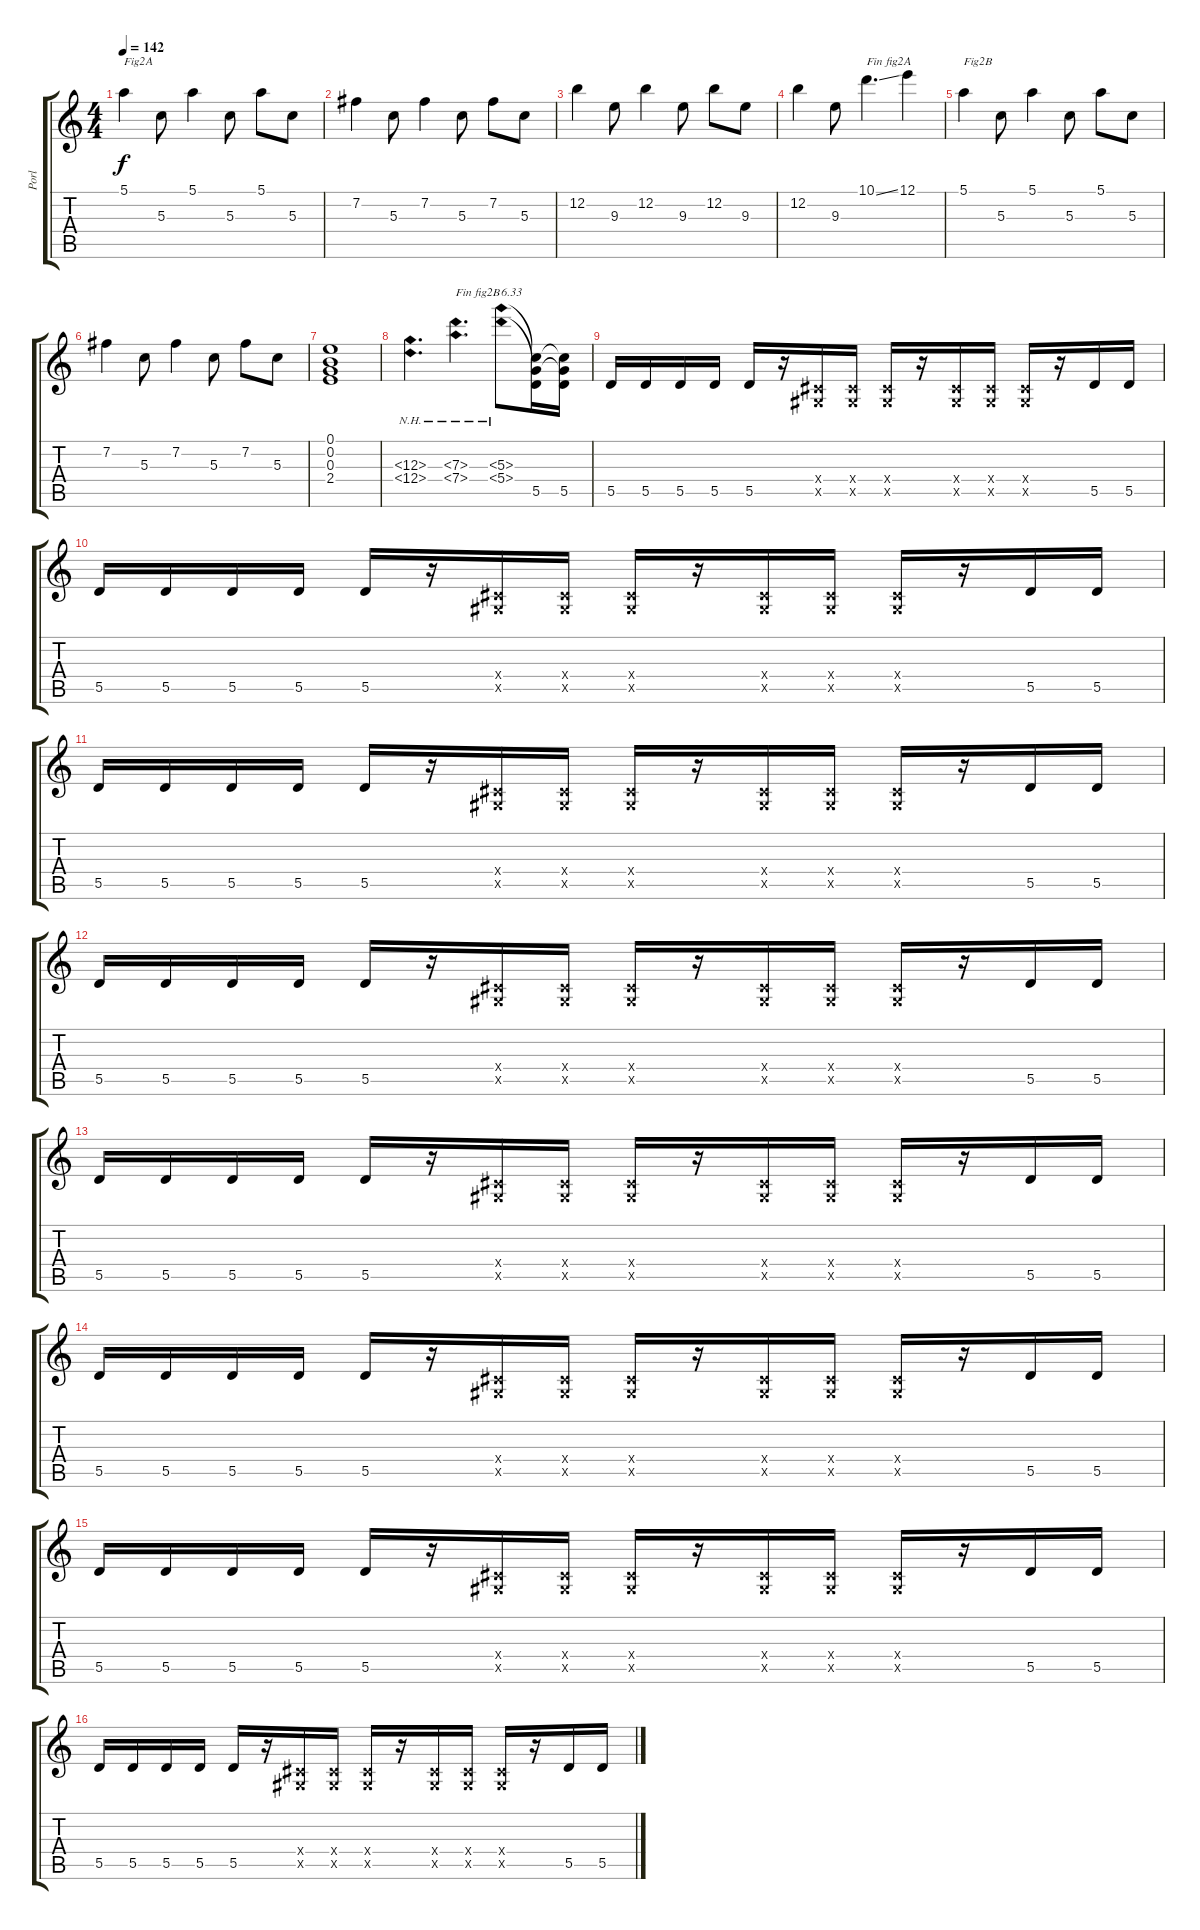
\track ("Porl" "Porl") {instrument distortionguitar}
\staff {score tabs}
\tuning (E4 B3 G3 D3 A2 E2) {hide}
\ts (4 4)
\tempo 142
\clef g2
\ks c
5.1.4{txt "Fig2A" dy f} 5.3.8 5.1.4 5.3.8 5.1.8 5.3.8 |
7.2.4 5.3.8 7.2.4 5.3.8 7.2.8 5.3.8 |
12.2.4 9.3.8 12.2.4 9.3.8 12.2.8 9.3.8 |
12.2.4 9.3.8 10.1{ss}.4{d txt "Fin fig2A"} 12.1.4 |
5.1.4{txt "Fig2B"} 5.3.8 5.1.4 5.3.8 5.1.8 5.3.8 |
7.2.4 5.3.8 7.2.4 5.3.8 7.2.8 5.3.8 |
(0.1 0.2 0.3 2.4).1 |
(12.3{nh} 12.4{nh}).4{d} (7.3{nh} 7.4{nh}).4{d txt "Fin fig2B"} (5.3{nh} 5.4{nh}).8{txt "6.33"} (5.3{t} 5.4{t} 5.5).16 (5.3{t} 5.4{t} 5.5).16 |
5.5.16 5.5.16 5.5.16 5.5.16 5.5.16 r.16 (-1.4{x} -1.5{x}).16 (-1.4{x} -1.5{x}).16 (-1.4{x} -1.5{x}).16 r.16 (-1.4{x} -1.5{x}).16 (-1.4{x} -1.5{x}).16 (-1.4{x} -1.5{x}).16 r.16 5.5.16 5.5.16 |
5.5.16 5.5.16 5.5.16 5.5.16 5.5.16 r.16 (-1.4{x} -1.5{x}).16 (-1.4{x} -1.5{x}).16 (-1.4{x} -1.5{x}).16 r.16 (-1.4{x} -1.5{x}).16 (-1.4{x} -1.5{x}).16 (-1.4{x} -1.5{x}).16 r.16 5.5.16 5.5.16 |
5.5.16 5.5.16 5.5.16 5.5.16 5.5.16 r.16 (-1.4{x} -1.5{x}).16 (-1.4{x} -1.5{x}).16 (-1.4{x} -1.5{x}).16 r.16 (-1.4{x} -1.5{x}).16 (-1.4{x} -1.5{x}).16 (-1.4{x} -1.5{x}).16 r.16 5.5.16 5.5.16 |
5.5.16 5.5.16 5.5.16 5.5.16 5.5.16 r.16 (-1.4{x} -1.5{x}).16 (-1.4{x} -1.5{x}).16 (-1.4{x} -1.5{x}).16 r.16 (-1.4{x} -1.5{x}).16 (-1.4{x} -1.5{x}).16 (-1.4{x} -1.5{x}).16 r.16 5.5.16 5.5.16 |
5.5.16 5.5.16 5.5.16 5.5.16 5.5.16 r.16 (-1.4{x} -1.5{x}).16 (-1.4{x} -1.5{x}).16 (-1.4{x} -1.5{x}).16 r.16 (-1.4{x} -1.5{x}).16 (-1.4{x} -1.5{x}).16 (-1.4{x} -1.5{x}).16 r.16 5.5.16 5.5.16 |
5.5.16 5.5.16 5.5.16 5.5.16 5.5.16 r.16 (-1.4{x} -1.5{x}).16 (-1.4{x} -1.5{x}).16 (-1.4{x} -1.5{x}).16 r.16 (-1.4{x} -1.5{x}).16 (-1.4{x} -1.5{x}).16 (-1.4{x} -1.5{x}).16 r.16 5.5.16 5.5.16 |
5.5.16 5.5.16 5.5.16 5.5.16 5.5.16 r.16 (-1.4{x} -1.5{x}).16 (-1.4{x} -1.5{x}).16 (-1.4{x} -1.5{x}).16 r.16 (-1.4{x} -1.5{x}).16 (-1.4{x} -1.5{x}).16 (-1.4{x} -1.5{x}).16 r.16 5.5.16 5.5.16 |
5.5.16 5.5.16 5.5.16 5.5.16 5.5.16 r.16 (-1.4{x} -1.5{x}).16 (-1.4{x} -1.5{x}).16 (-1.4{x} -1.5{x}).16 r.16 (-1.4{x} -1.5{x}).16 (-1.4{x} -1.5{x}).16 (-1.4{x} -1.5{x}).16 r.16 5.5.16 5.5.16
